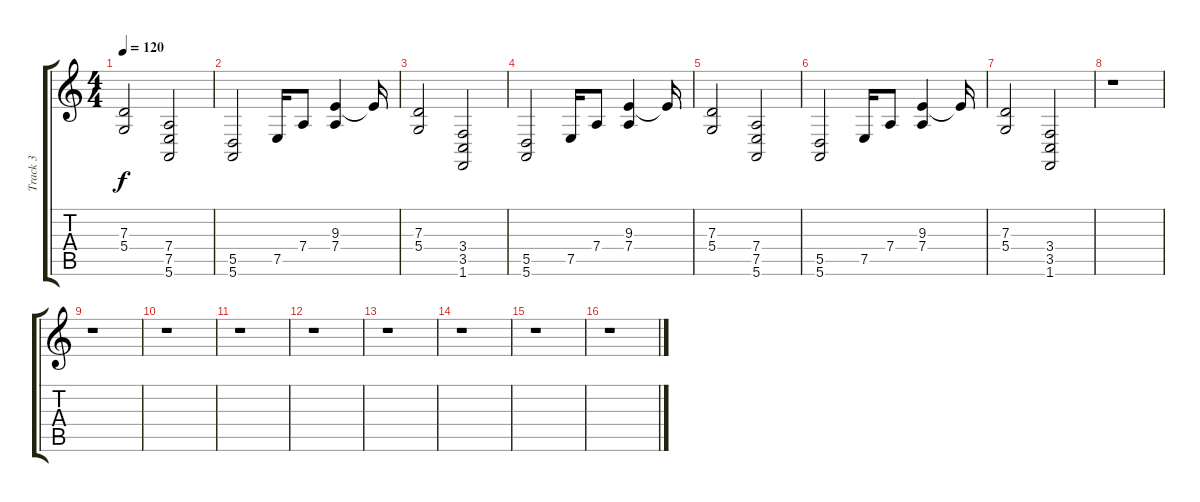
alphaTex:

\track ("Track 3" "Track 3") {instrument stringensemble1}
\staff {score tabs}
\tuning (E4 B3 G3 D3 A2 E2) {hide}
\ts (4 4)
\tempo 120
\clef g2
\ks c
(7.3 5.4).2{dy f} (7.4 7.5 5.6).2 |
(5.5 5.6).2 7.5.16 7.4.8 (9.3 7.4).4 9.3{t}.16 |
(7.3 5.4).2 (3.4 3.5 1.6).2 |
(5.5 5.6).2 7.5.16 7.4.8 (9.3 7.4).4 9.3{t}.16 |
(7.3 5.4).2 (7.4 7.5 5.6).2 |
(5.5 5.6).2 7.5.16 7.4.8 (9.3 7.4).4 9.3{t}.16 |
(7.3 5.4).2 (3.4 3.5 1.6).2 |
r.1 |
r.1 |
r.1 |
r.1 |
r.1 |
r.1 |
r.1 |
r.1 |
r.1
